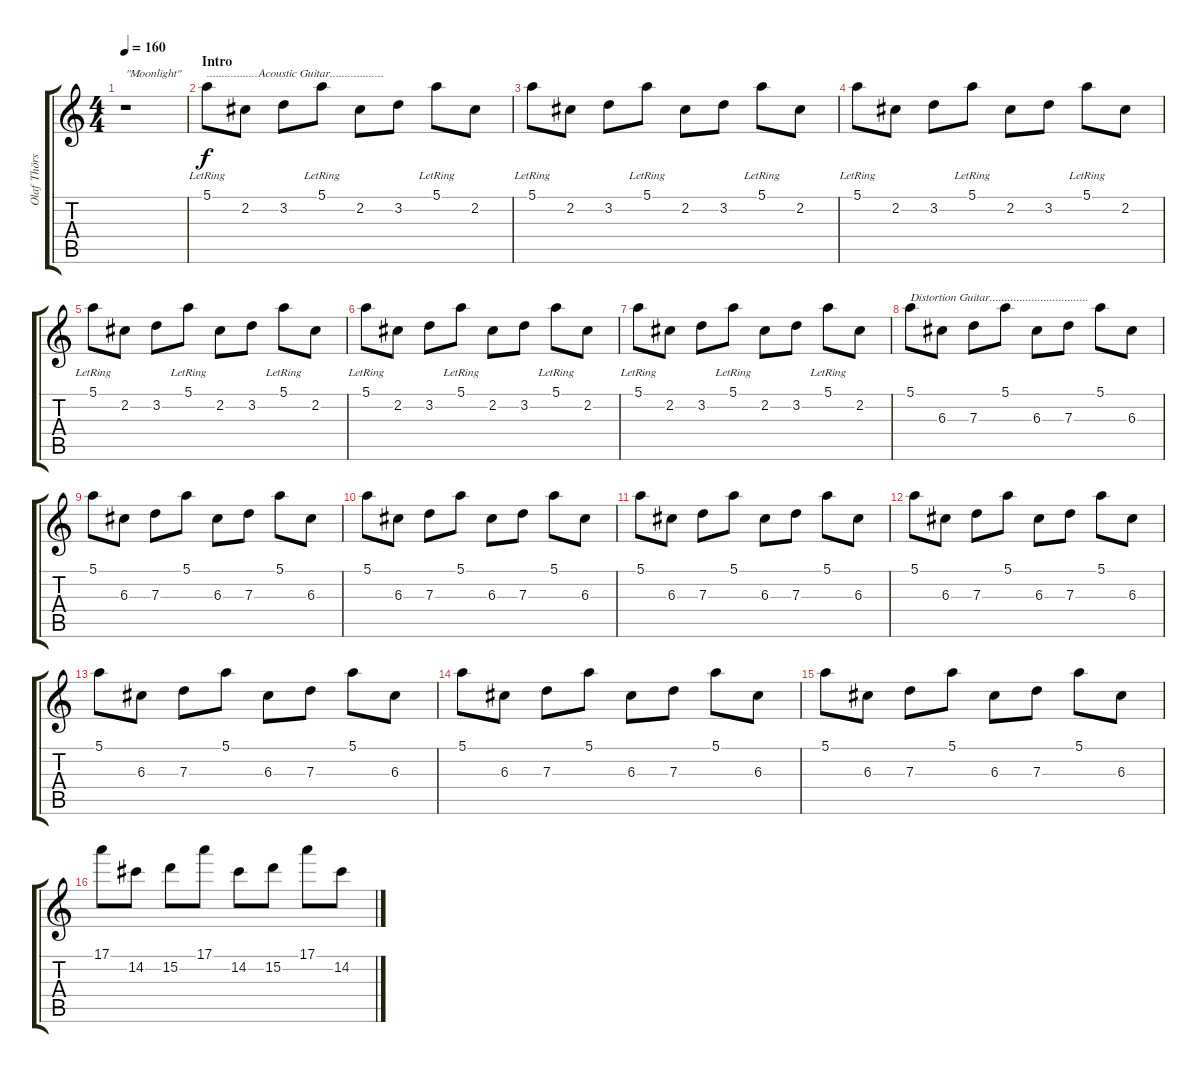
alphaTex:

\track ("Olaf Thörsen" "Olaf Thörs") {instrument distortionguitar}
\staff {score tabs}
\tuning (E4 B3 G3 D3 A2 E2) {hide}
\ts (4 4)
\tempo 160
\clef g2
\ks c
r.1{txt "\"Moonlight\"" dy f volume 0 instrument acousticguitarsteel} |
\section ("" "Intro")
5.1{lr}.8{txt ".................Acoustic Guitar.................." volume 12} 2.2.8 3.2.8 5.1{lr}.8 2.2.8 3.2.8 5.1{lr}.8 2.2.8 |
5.1{lr}.8 2.2.8 3.2.8 5.1{lr}.8 2.2.8 3.2.8 5.1{lr}.8 2.2.8 |
5.1{lr}.8 2.2.8 3.2.8 5.1{lr}.8 2.2.8 3.2.8 5.1{lr}.8 2.2.8 |
5.1{lr}.8 2.2.8 3.2.8 5.1{lr}.8 2.2.8 3.2.8 5.1{lr}.8 2.2.8 |
5.1{lr}.8 2.2.8 3.2.8 5.1{lr}.8 2.2.8 3.2.8 5.1{lr}.8 2.2.8 |
5.1{lr}.8 2.2.8 3.2.8 5.1{lr}.8 2.2.8 3.2.8 5.1{lr}.8 2.2.8 |
5.1.8{txt "Distortion Guitar................................." volume 14 instrument distortionguitar} 6.3.8 7.3.8 5.1.8 6.3.8 7.3.8 5.1.8 6.3.8 |
5.1.8 6.3.8 7.3.8 5.1.8 6.3.8 7.3.8 5.1.8 6.3.8 |
5.1.8 6.3.8 7.3.8 5.1.8 6.3.8 7.3.8 5.1.8 6.3.8 |
5.1.8 6.3.8 7.3.8 5.1.8 6.3.8 7.3.8 5.1.8 6.3.8 |
5.1.8 6.3.8 7.3.8 5.1.8 6.3.8 7.3.8 5.1.8 6.3.8 |
5.1.8 6.3.8 7.3.8 5.1.8 6.3.8 7.3.8 5.1.8 6.3.8 |
5.1.8 6.3.8 7.3.8 5.1.8 6.3.8 7.3.8 5.1.8 6.3.8 |
5.1.8 6.3.8 7.3.8 5.1.8 6.3.8 7.3.8 5.1.8 6.3.8 |
17.1.8{volume 12} 14.2.8 15.2.8 17.1.8 14.2.8 15.2.8 17.1.8 14.2.8
